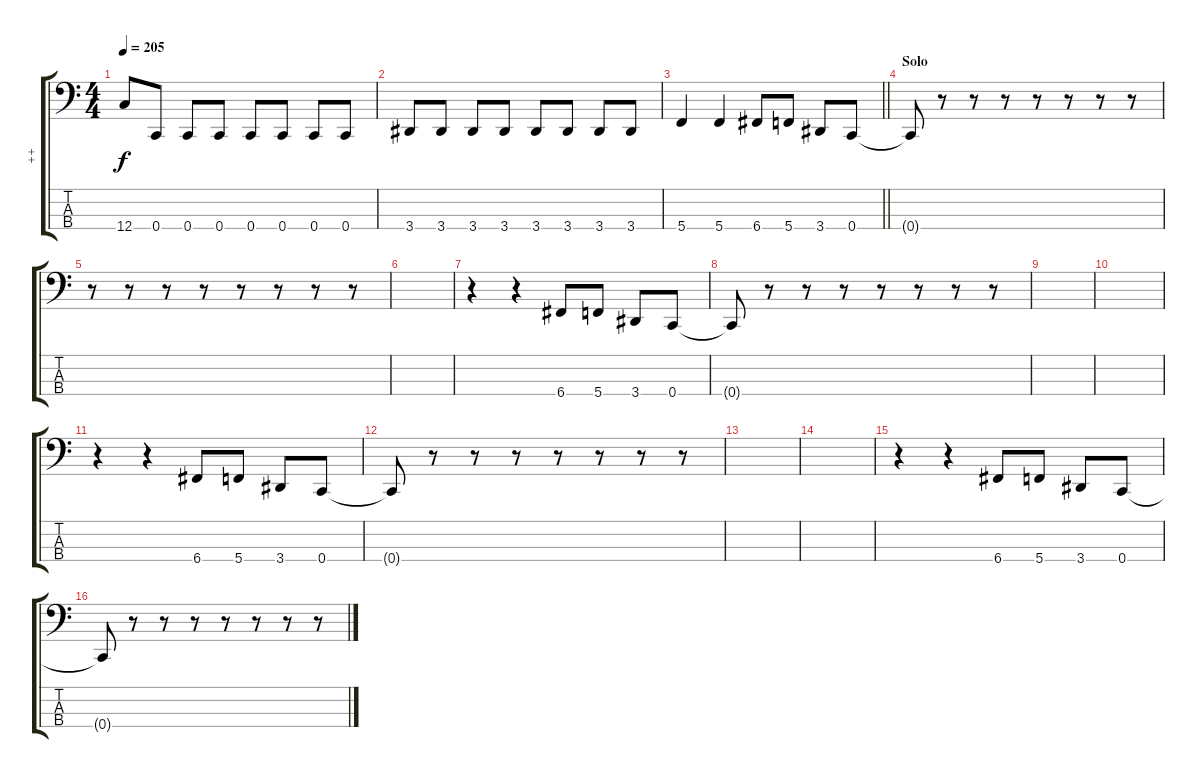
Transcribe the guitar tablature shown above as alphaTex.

\track ("++" "++") {instrument electricbasspick}
\staff {score tabs}
\tuning (F2 C2 G1 C1) {hide}
\ts (4 4)
\tempo 205
\clef f4
\ks c
12.4.8{dy f} 0.4.8 0.4.8 0.4.8 0.4.8 0.4.8 0.4.8 0.4.8 |
3.4.8 3.4.8 3.4.8 3.4.8 3.4.8 3.4.8 3.4.8 3.4.8 |
\barLineRight lightlight
5.4.4 5.4.4 6.4.8 5.4.8 3.4.8 0.4.8 |
\section ("" "Solo")
0.4{t}.8 r.8 r.8 r.8 r.8 r.8 r.8 r.8 |
r.8 r.8 r.8 r.8 r.8 r.8 r.8 r.8 |
|
r.4 r.4 6.4.8 5.4.8 3.4.8 0.4.8 |
0.4{t}.8 r.8 r.8 r.8 r.8 r.8 r.8 r.8 |
|
|
r.4 r.4 6.4.8 5.4.8 3.4.8 0.4.8 |
0.4{t}.8 r.8 r.8 r.8 r.8 r.8 r.8 r.8 |
|
|
r.4 r.4 6.4.8 5.4.8 3.4.8 0.4.8 |
0.4{t}.8 r.8 r.8 r.8 r.8 r.8 r.8 r.8
